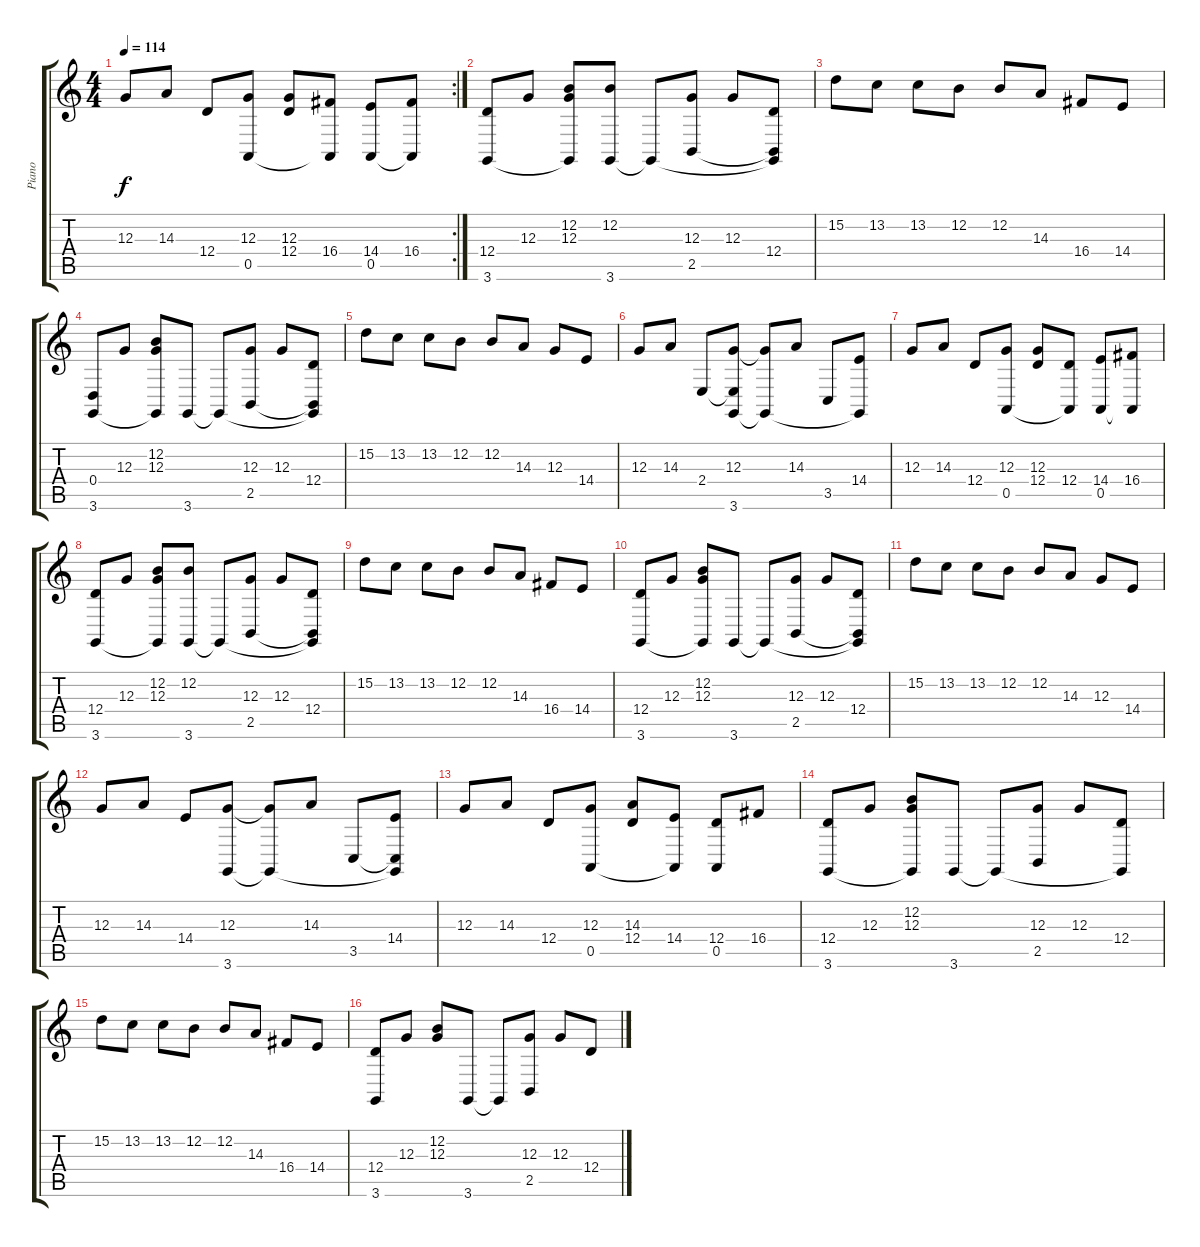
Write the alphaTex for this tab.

\track ("Piano" "Piano") {instrument brightacousticpiano}
\staff {score tabs}
\tuning (E4 B3 G3 D3 A2 E2) {hide}
\rc 2
\ts (4 4)
\tempo 114
\clef g2
\ks c
12.3.8{dy f} 14.3.8 12.4.8 (12.3 0.5).8 (12.3 12.4).8 (16.4 0.5{t}).8 (14.4 0.5).8 (16.4 0.5{t}).8 |
(12.4 3.6).8 12.3.8 (12.2 12.3 3.6{t}).8 (12.2 3.6).8 3.6{t}.8 (12.3 2.5).8 12.3.8 (12.4 2.5{t} 3.6{t}).8 |
15.2.8 13.2.8 13.2.8 12.2.8 12.2.8 14.3.8 16.4.8 14.4.8 |
(0.4 3.6).8 12.3.8 (12.2 12.3 3.6{t}).8 3.6.8 3.6{t}.8 (12.3 2.5).8 12.3.8 (12.4 2.5{t} 3.6{t}).8 |
15.2.8 13.2.8 13.2.8 12.2.8 12.2.8 14.3.8 12.3.8 14.4.8 |
12.3.8 14.3.8 2.4.8 (12.3 2.4{t} 3.6).8 (12.3{t} 3.6{t}).8 14.3.8 3.5.8 (14.4 3.6{t}).8 |
12.3.8 14.3.8 12.4.8 (12.3 0.5).8 (12.3 12.4).8 (12.4 0.5{t}).8 (14.4 0.5).8 (16.4 0.5{t}).8 |
(12.4 3.6).8 12.3.8 (12.2 12.3 3.6{t}).8 (12.2 3.6).8 3.6{t}.8 (12.3 2.5).8 12.3.8 (12.4 2.5{t} 3.6{t}).8 |
15.2.8 13.2.8 13.2.8 12.2.8 12.2.8 14.3.8 16.4.8 14.4.8 |
(12.4 3.6).8 12.3.8 (12.2 12.3 3.6{t}).8 3.6.8 3.6{t}.8 (12.3 2.5).8 12.3.8 (12.4 2.5{t} 3.6{t}).8 |
15.2.8 13.2.8 13.2.8 12.2.8 12.2.8 14.3.8 12.3.8 14.4.8 |
12.3.8 14.3.8 14.4.8 (12.3 3.6).8 (12.3{t} 3.6{t}).8 14.3.8 3.5.8 (14.4 3.5{t} 3.6{t}).8 |
12.3.8 14.3.8 12.4.8 (12.3 0.5).8 (14.3 12.4).8 (14.4 0.5{t}).8 (12.4 0.5).8 16.4.8 |
(12.4 3.6).8 12.3.8 (12.2 12.3 3.6{t}).8 3.6.8 3.6{t}.8 (12.3 2.5).8 12.3.8 (12.4 3.6{t}).8 |
15.2.8 13.2.8 13.2.8 12.2.8 12.2.8 14.3.8 16.4.8 14.4.8 |
(12.4 3.6).8 12.3.8 (12.2 12.3).8 3.6.8 3.6{t}.8 (12.3 2.5).8 12.3.8 12.4.8
